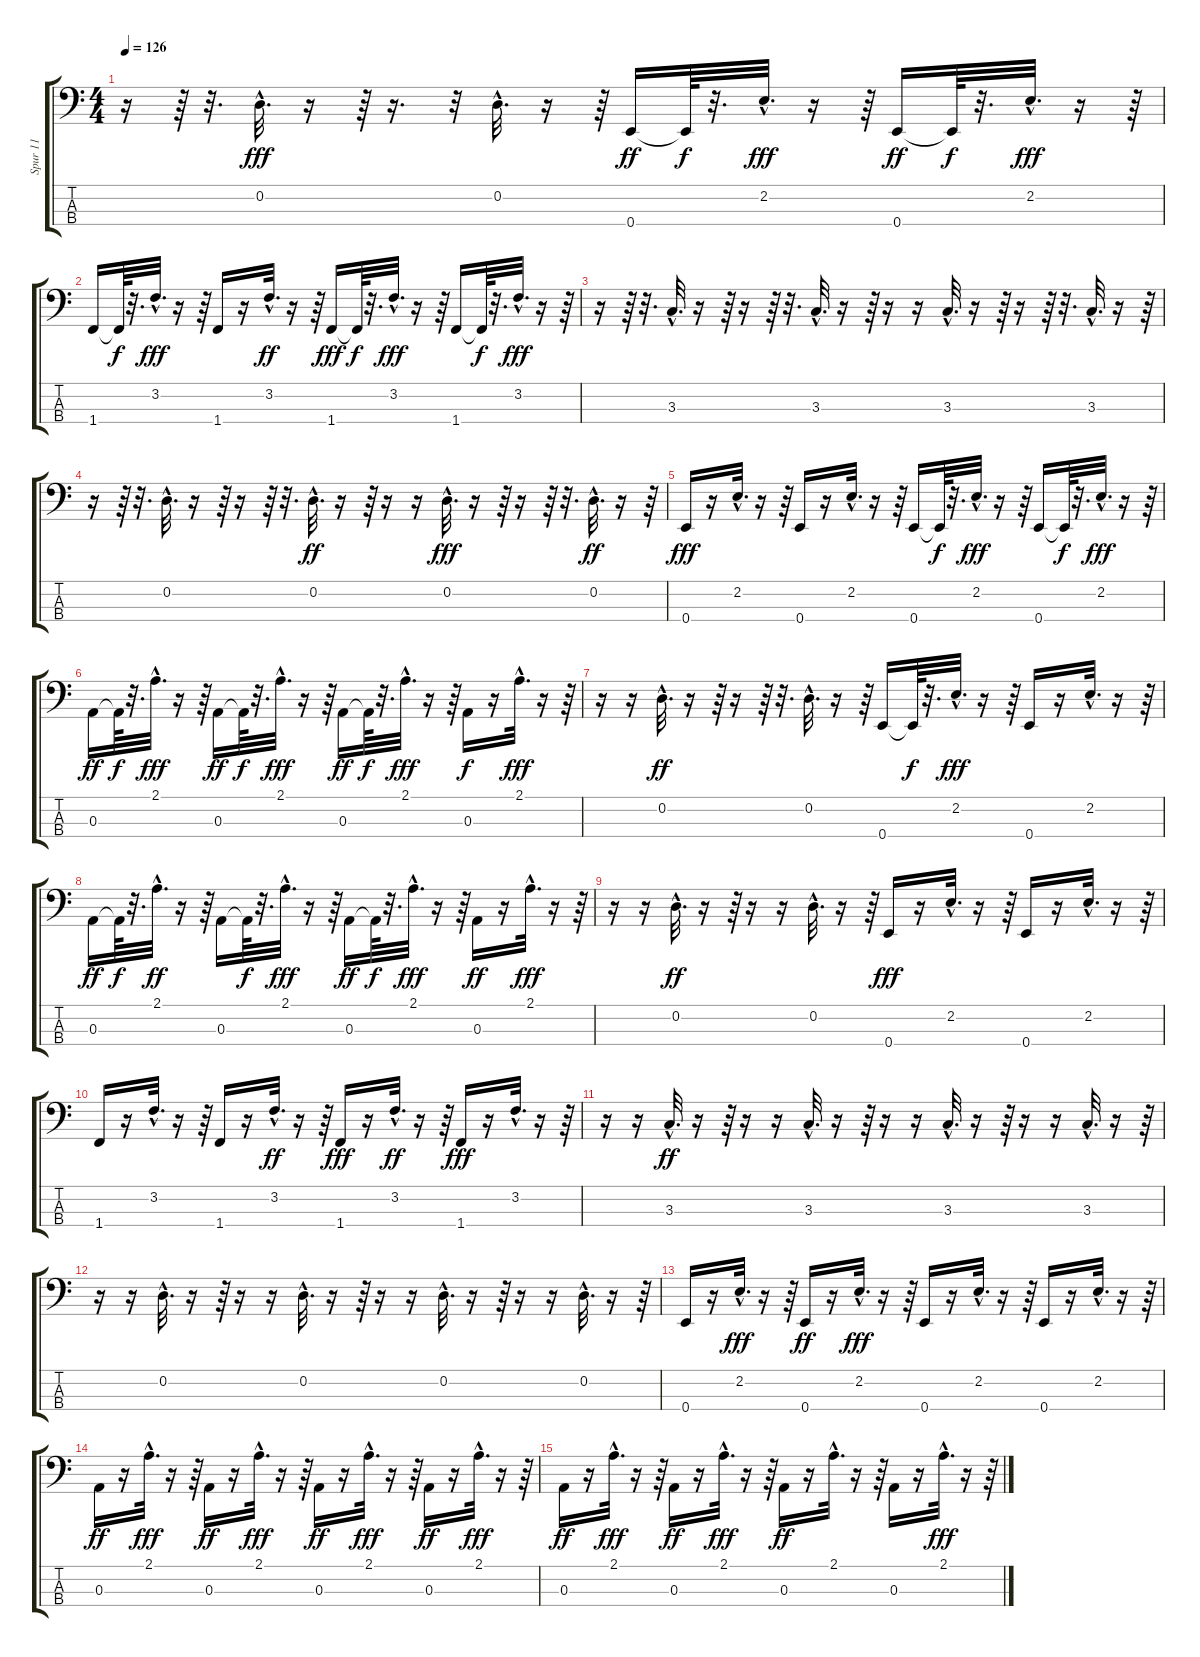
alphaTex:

\track ("Spur 11" "Spur 11") {instrument electricbassfinger}
\staff {score tabs}
\tuning (G2 D2 A1 E1) {hide}
\ts (4 4)
\tempo 126
\clef f4
\ks c
r.16{dy fff instrument electricbassfinger} r.64 r.32{d} 0.2{hac}.32{d} r.16 r.64 r.16{d} r.32 0.2{hac}.32{d} r.16 r.64 0.4.16{dy ff} 0.4{t}.64{dy f} r.32{d} 2.2{hac}.32{d dy fff} r.16 r.64 0.4.16{dy ff} 0.4{t}.64{dy f} r.32{d} 2.2{hac}.32{d dy fff} r.16 r.64 |
1.4.16 1.4{t}.64{dy f} r.32{d} 3.2{hac}.32{d dy fff} r.16 r.64 1.4.16 r.16 3.2{hac}.32{d dy ff} r.16 r.64 1.4.16{dy fff} 1.4{t}.64{dy f} r.32{d} 3.2{hac}.32{d dy fff} r.16 r.64 1.4.16 1.4{t}.64{dy f} r.32{d} 3.2{hac}.32{d dy fff} r.16 r.64 |
r.16 r.64 r.32{d} 3.3{hac}.32{d} r.16 r.64 r.16 r.64 r.32{d} 3.3{hac}.32{d} r.16 r.64 r.16 r.16 3.3{hac}.32{d} r.16 r.64 r.16 r.64 r.32{d} 3.3{hac}.32{d} r.16 r.64 |
r.16 r.64 r.32{d} 0.2{hac}.32{d} r.16 r.64 r.16 r.64 r.32{d} 0.2{hac}.32{d dy ff} r.16 r.64 r.16 r.16 0.2{hac}.32{d dy fff} r.16 r.64 r.16 r.64 r.32{d} 0.2{hac}.32{d dy ff} r.16 r.64 |
0.4.16{dy fff} r.16 2.2{hac}.32{d} r.16 r.64 0.4.16 r.16 2.2{hac}.32{d} r.16 r.64 0.4.16 0.4{t}.64{dy f} r.32{d} 2.2{hac}.32{d dy fff} r.16 r.64 0.4.16 0.4{t}.64{dy f} r.32{d} 2.2{hac}.32{d dy fff} r.16 r.64 |
0.3.16{dy ff} 0.3{t}.64{dy f} r.32{d} 2.1{hac}.32{d dy fff} r.16 r.64 0.3.16{dy ff} 0.3{t}.64{dy f} r.32{d} 2.1{hac}.32{d dy fff} r.16 r.64 0.3.16{dy ff} 0.3{t}.64{dy f} r.32{d} 2.1{hac}.32{d dy fff} r.16 r.64 0.3.16{dy f} r.16 2.1{hac}.32{d dy fff} r.16 r.64 |
r.16 r.16 0.2{hac}.32{d dy ff} r.16 r.64 r.16 r.64 r.32{d} 0.2{hac}.32{d} r.16 r.64 0.4.16 0.4{t}.64{dy f} r.32{d} 2.2{hac}.32{d dy fff} r.16 r.64 0.4.16 r.16 2.2{hac}.32{d} r.16 r.64 |
0.3.16{dy ff} 0.3{t}.64{dy f} r.32{d} 2.1{hac}.32{d dy ff} r.16 r.64 0.3.16 0.3{t}.64{dy f} r.32{d} 2.1{hac}.32{d dy fff} r.16 r.64 0.3.16{dy ff} 0.3{t}.64{dy f} r.32{d} 2.1{hac}.32{d dy fff} r.16 r.64 0.3.16{dy ff} r.16 2.1{hac}.32{d dy fff} r.16 r.64 |
r.16 r.16 0.2{hac}.32{d dy ff} r.16 r.64 r.16 r.16 0.2{hac}.32{d} r.16 r.64 0.4.16{dy fff} r.16 2.2{hac}.32{d} r.16 r.64 0.4.16 r.16 2.2{hac}.32{d} r.16 r.64 |
1.4.16 r.16 3.2{hac}.32{d} r.16 r.64 1.4.16 r.16 3.2{hac}.32{d dy ff} r.16 r.64 1.4.16{dy fff} r.16 3.2{hac}.32{d dy ff} r.16 r.64 1.4.16{dy fff} r.16 3.2{hac}.32{d} r.16 r.64 |
r.16{instrument electricbassfinger} r.16 3.3{hac}.32{d dy ff} r.16 r.64 r.16 r.16 3.3{hac}.32{d} r.16 r.64 r.16 r.16 3.3{hac}.32{d} r.16 r.64 r.16 r.16 3.3{hac}.32{d} r.16 r.64 |
r.16 r.16 0.2{hac}.32{d} r.16 r.64 r.16 r.16 0.2{hac}.32{d} r.16 r.64 r.16 r.16 0.2{hac}.32{d} r.16 r.64 r.16 r.16 0.2{hac}.32{d} r.16 r.64 |
0.4.16 r.16 2.2{hac}.32{d dy fff} r.16 r.64 0.4.16{dy ff} r.16 2.2{hac}.32{d dy fff} r.16 r.64 0.4.16 r.16 2.2{hac}.32{d} r.16 r.64 0.4.16 r.16 2.2{hac}.32{d} r.16 r.64 |
0.3.16{dy ff} r.16 2.1{hac}.32{d dy fff} r.16 r.64 0.3.16{dy ff} r.16 2.1{hac}.32{d dy fff} r.16 r.64 0.3.16{dy ff} r.16 2.1{hac}.32{d dy fff} r.16 r.64 0.3.16{dy ff} r.16 2.1{hac}.32{d dy fff} r.16 r.64 |
0.3.16{dy ff} r.16 2.1{hac}.32{d dy fff} r.16 r.64 0.3.16{dy ff} r.16 2.1{hac}.32{d dy fff} r.16 r.64 0.3.16{dy ff} r.16 2.1{hac}.32{d} r.16 r.64 0.3.16 r.16 2.1{hac}.32{d dy fff} r.16 r.64
